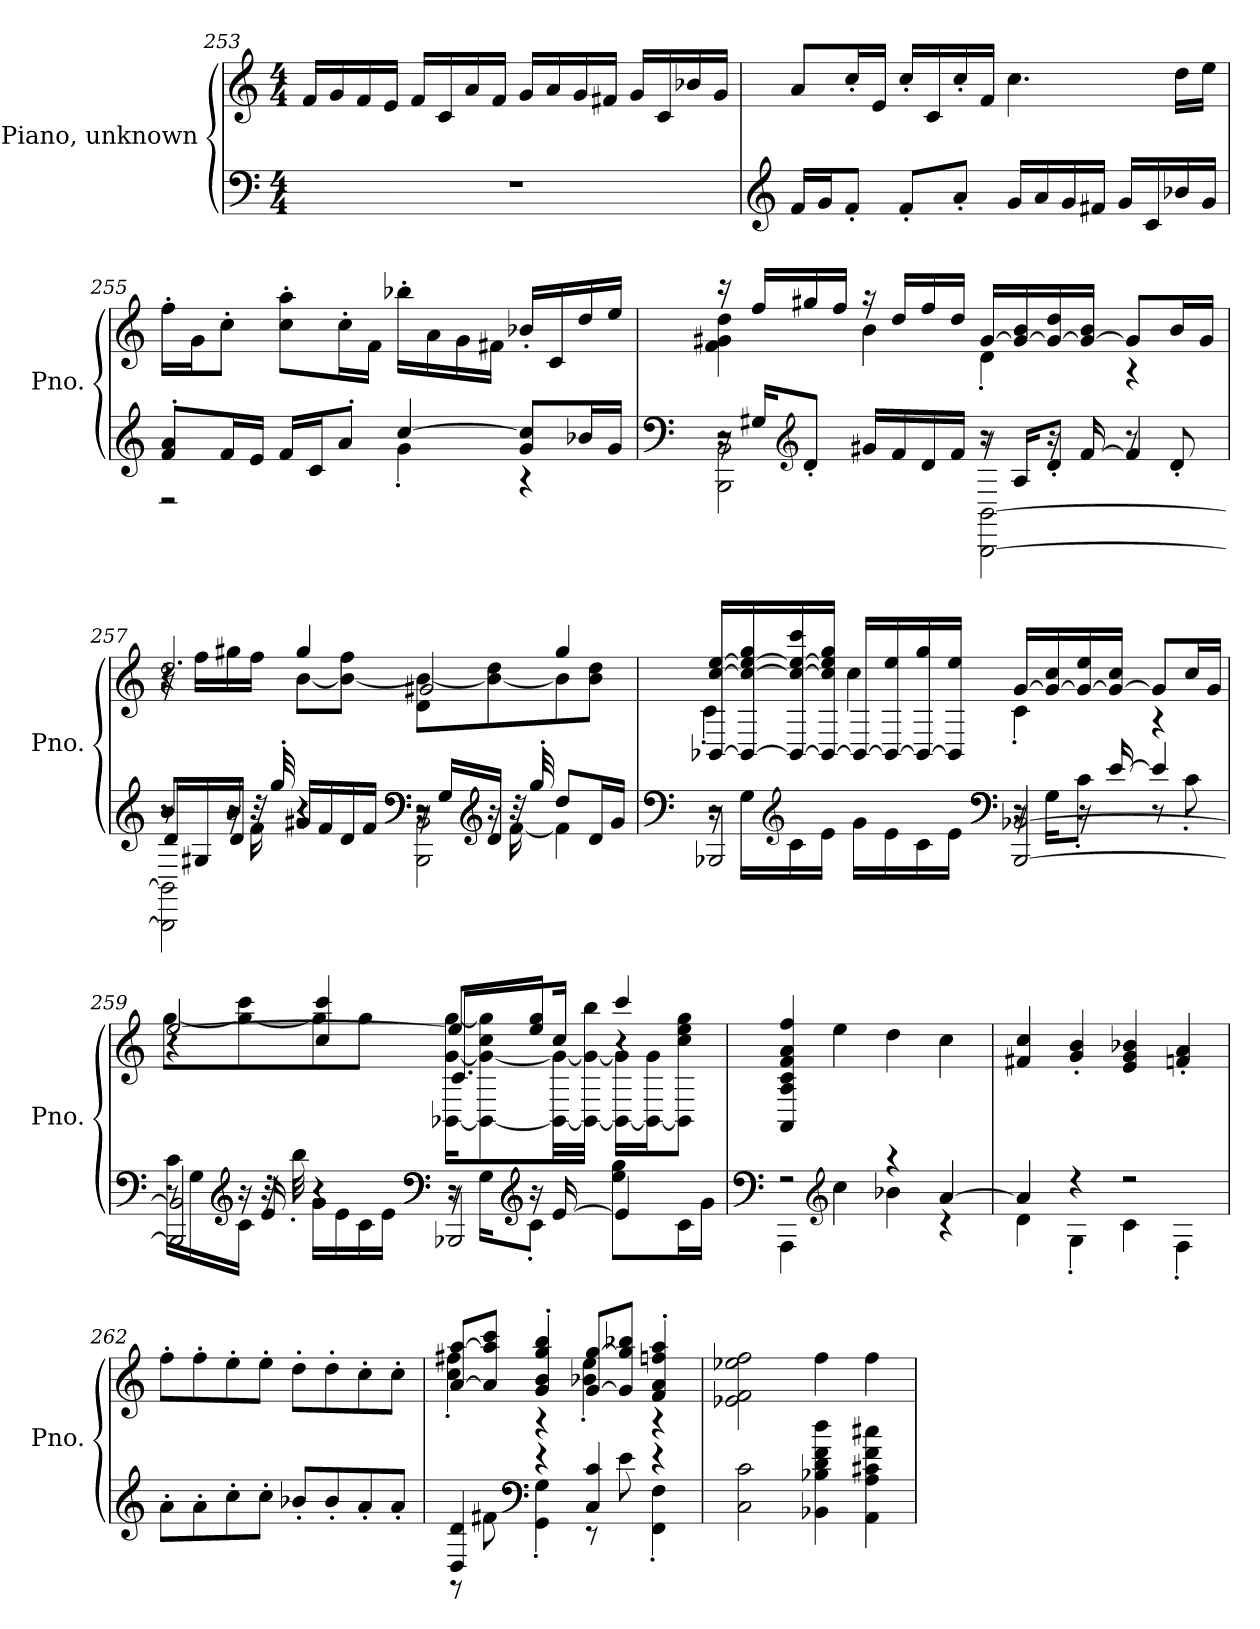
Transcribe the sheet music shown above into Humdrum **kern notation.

**kern	**kern
*part1	*part1
*staff2	*staff1
*I"Piano, unknown	*
*I'Pno.	*
*clefF4	*clefG2
*k[]	*k[]
*M4/4	*M4/4
=253	=253
1r	16f/LL
.	16g/
.	16f/
.	16e/JJ
.	16f/LL
.	16c/
.	16a/
.	16f/JJ
.	16g/LL
.	16a/
.	16g/
.	16f#X/JJ
.	16g/LL
.	16c/
.	16b-X/
.	16g/JJ
!!LO:LB:g=z
=254	=254
*clefG2	*
16f/LL	8a/L
16g/J	.
8f'/J	16cc'/L
.	16e/JJ
8f'/L	16cc'/LL
.	16c/
8a'/J	16cc'/
.	16f/JJ
16g/LL	4.cc\
16a/	.
16g/	.
16f#X/JJ	.
16g/LL	.
16c/	.
16b-X/	16dd\LL
16g/JJ	16ee\JJ
=255	=255
*^	*
8f/' 8a/'L	2r	16ff'\LL
.	.	16g\J
16f/L	.	8cc'\J
16e/JJ	.	.
16f/LL	.	8cc\' 8aa\'L
16c/J	.	.
8a'/J	.	16cc'\L
.	.	16f\JJ
[4cc/	4g'\	16bb-X'\LL
.	.	16a\
.	.	16g\
.	.	16f#X\JJ
8g/ 8cc/]L	4r	16b-X'/LL
.	.	16c/
16b-X/L	.	16dd/
16g/JJ	.	16ee/JJ
*v	*v	*
!!LO:LB:g=z
=256	=256
*clefF4	*
*^	*^
*	*^	*	*
2r	16r	2BBB\ 2BB\	16r	4f\ 4g#X\ 4dd\
.	16G#X/KL	.	16ff/LL	.
*clefG2	*	*	*	*
.	8d'/J	.	16gg#X/	.
.	.	.	16ff/JJ	.
.	16g#X/LL	.	16r	4b\
.	16f/	.	16dd/LL	.
.	16d/	.	16ff/	.
.	16f/JJ	.	16dd/JJ	.
8r	16r	[2BBB\ [2BB\	[16g#/LL	4d'\
.	16A/KL	.	16g#/_ 16b/	.
16r	8d'/J	.	16g#/_ 16dd/	.
[16f/	.	.	16g#/_ 16b/JJ	.
4f/]	8r	.	8g#/L]	4r
.	8d'/	.	16b/L	.
.	.	.	16g#/JJ	.
=257	=257	=257	=257	=257
*	*	*^	*	*^
8b/L	8r	16d/LL	2BBB\] 2BB\]	2.dd/	16r	4r
.	.	16G#X/	.	.	16ff\LL	.
8b/J	16r	16d/JJ	.	.	16gg#X\	.
.	16f\	32r	.	.	16ff\JJ	.
.	.	32gg'/	.	.	.	.
4r	4r	16g#X/LL	.	.	[8b\L	4gg#/
.	.	16f/	.	.	.	.
.	.	16d/	.	.	8b\_ 8ff\J	.
.	.	16f/JJ	.	.	.	.
*clefF4	*	*	*	*	*	*
2r	8r	16r	2BBB\ 2BB\	.	8d\ 8b\_L	2g#X/
.	.	16G#/LL	.	.	.	.
*clefG2	*	*	*	*	*	*
.	16r	16d/JJ	.	.	8b\_ 8dd\	.
.	[16f\	32r	.	.	.	.
.	.	32gg'/	.	.	.	.
.	4f\]	8dd/L	.	4gg#/	8b\]	.
.	.	16d/L	.	.	8b\ 8dd\J	.
.	.	16g#/JJ	.	.	.	.
*v	*v	*v	*v	*	*	*
*	*v	*v	*v
!!LO:LB:g=z
=258	=258
*clefF4	*
*^	*^
*	*^	*	*
2r	16r	2BBB-X/	[16BB-X/ [16cc/ [16ee/LL	4c'\
.	16G\LL	.	16BB-/_ 16cc/_ 16ee/_ 16gg/	.
*clefG2	*	*	*	*
.	16c\	.	16BB-/_ 16cc/_ 16ee/_ 16ccc/	.
.	16e\JJ	.	16BB-/_ 16cc/] 16ee/] 16gg/JJ	.
.	16g\LL	.	16BB-/LL_	4cc\
.	16e\	.	16BB-/_ 16ee/	.
.	16c\	.	16BB-/_ 16gg/	.
.	16e\JJ	.	16BB-/] 16ee/JJ	.
*clefF4	*	*	*	*
8r	16r	[2BBB-/ [2BB-X/	[16g/LL	4c'\
.	16G\KL	.	16g/_ 16cc/	.
16r	8c'\J	.	16g/_ 16ee/	.
[16e/	.	.	16g/_ 16cc/JJ	.
4e/]	8r	.	8g/L]	4r
.	8c'\	.	16cc/L	.
.	.	.	16g/JJ	.
!!LO:PB:g=z
=259	=259	=259	=259	=259
*	*	*	*	*^
8r	16c\LL	2BBB-/] 2BB-/]	[2ee/	[8gg\L	4r
.	16G\	.	.	.	.
*clefG2	*	*	*	*	*
16r	16c\JJ	.	.	8gg\_ 8ccc\	.
16e/	32r	.	.	.	.
.	32bb'\	.	.	.	.
4r	16g\LL	.	.	8gg\]	4cc/ 4ccc/
.	16e\	.	.	.	.
.	16c\	.	.	8gg\J	.
.	16e\JJ	.	.	.	.
*clefF4	*	*	*	*	*
8r	16r	2BBB-X/	8ee/L]	[16BB-X\ [16g\ [16gg\KL	8.c'/L
.	16G\KL	.	.	8BB-\_ 8g\_ 8cc\ 8gg\]	.
*clefG2	*	*	*	*	*
16r	8c'\J	.	8ee/ 8gg/J	.	.
[16e/	.	.	.	32BB-\_ 32g\_LL	16cc/Jk
.	.	.	.	32BB-\_ 32g\_ 32bb\JJJ	.
4e/]	8ee\ 8gg\L	.	4ccc/	16BB-\_ 16g\]LL	4r
.	.	.	.	16BB-\_ 16g\J	.
.	16c\L	.	.	8BB-\] 8cc\ 8ee\ 8gg\J	.
.	16g\JJ	.	.	.	.
*v	*v	*v	*	*	*
*	*v	*v	*v
=260	=260
*clefF4	*
*^	*
2r	4AAA\	4AA/ 4A/ 4c/ 4f/ 4a/ 4ff/
*clefG2	*	*
.	4cc\	4ee\
4r	4b-X\	4dd\
[4a/	4r	4cc\
=261	=261	=261
4a/]	4d\	4f#X/ 4cc/
4r	4G'\	4g/' 4b/'
2r	4c\	4e/ 4g/ 4b-X/
.	4F'\	4fn/' 4a/'
*v	*v	*
!!LO:LB:g=z
=262	=262
8a'\L	8ff'\L
8a'\	8ff'\
8cc'\	8ee'\
8cc'\J	8ee'\J
8b-X'/L	8dd'\L
8b-'/	8dd'\
8a'/	8cc'\
8a'/J	8cc'\J
=263	=263
*^	*^
4D/ 4d/	8r	[8a/ [8aa/L	4cc\' 4ff#X\'
.	8f#X\	8a/] 8aa/] 8ccc/J	.
*clefF4	*	*	*
4r	4GG\' 4G\'	4g/' 4b/' 4gg/' 4bb/'	4r
4C/ 4c/	8r	[8g/ [8gg/L	4b-X\' 4ee\'
.	8e\	8g/] 8gg/] 8bb-X/J	.
4r	4FF\' 4F\'	4f/' 4a/' 4ffn/' 4aa/'	4r
*v	*v	*	*
*	*v	*v
=264	=264
2C\ 2c\	2e-X\ 2f\ 2ee-X\ 2ff\
4BB-X\ 4B-X\ 4d\ 4f\ 4dd\	4ff\
4AA\ 4A\ 4c#X\ 4f\ 4cc#X\	4ff\
=	=
*-	*-
